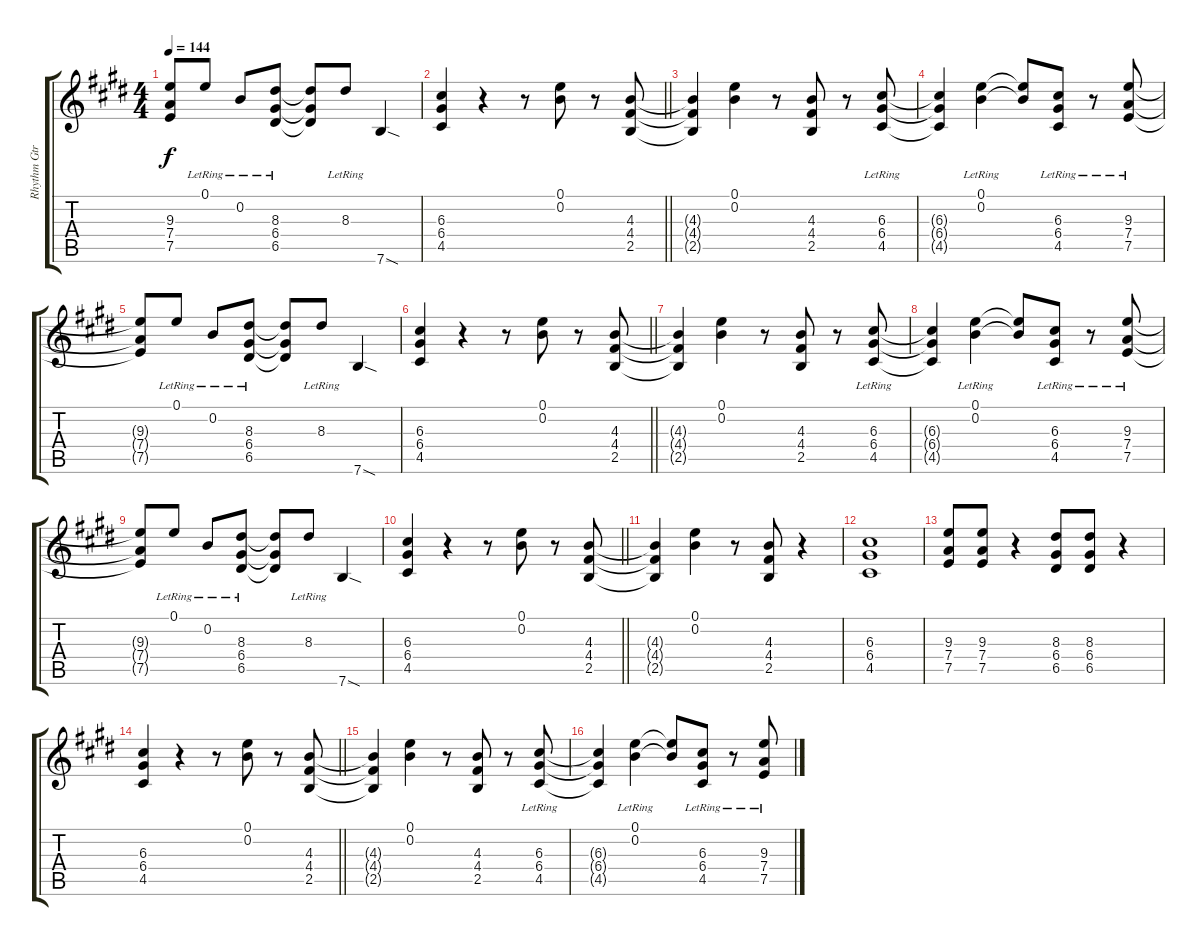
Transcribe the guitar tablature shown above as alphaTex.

\track ("Rhythm Gtr." "Rhythm Gtr") {instrument distortionguitar}
\staff {score tabs}
\tuning (E4 B3 G3 D3 A2 E2) {hide}
\ts (4 4)
\tempo 144
\clef g2
\ks c#minor
(9.3{t} 7.4{t} 7.5{t}).8{dy f} 0.1{lr}.8 0.2{lr}.8 (8.3{lr} 6.4{lr} 6.5{lr}).8 (8.3{t} 6.4{t} 6.5{t}).8 8.3{lr}.8 7.6{sod}.4 |
\barLineRight lightlight
(6.3 6.4 4.5).4 r.4 r.8 (0.1 0.2).8 r.8 (4.3 4.4 2.5).8 |
(4.3{t} 4.4{t} 2.5{t}).4 (0.1 0.2).4 r.8 (4.3 4.4 2.5).8 r.8 (6.3{lr} 6.4{lr} 4.5{lr}).8 |
(6.3{t} 6.4{t} 4.5{t}).4 (0.1{lr} 0.2{lr}).4 (0.1{t} 0.2{t}).8 (6.3{lr} 6.4{lr} 4.5{lr}).8 r.8 (9.3{lr} 7.4{lr} 7.5{lr}).8 |
(9.3{t} 7.4{t} 7.5{t}).8 0.1{lr}.8 0.2{lr}.8 (8.3{lr} 6.4{lr} 6.5{lr}).8 (8.3{t} 6.4{t} 6.5{t}).8 8.3{lr}.8 7.6{sod}.4 |
\barLineRight lightlight
(6.3 6.4 4.5).4 r.4 r.8 (0.1 0.2).8 r.8 (4.3 4.4 2.5).8 |
(4.3{t} 4.4{t} 2.5{t}).4 (0.1 0.2).4 r.8 (4.3 4.4 2.5).8 r.8 (6.3{lr} 6.4{lr} 4.5{lr}).8 |
(6.3{t} 6.4{t} 4.5{t}).4 (0.1{lr} 0.2{lr}).4 (0.1{t} 0.2{t}).8 (6.3{lr} 6.4{lr} 4.5{lr}).8 r.8 (9.3{lr} 7.4{lr} 7.5{lr}).8 |
(9.3{t} 7.4{t} 7.5{t}).8 0.1{lr}.8 0.2{lr}.8 (8.3{lr} 6.4{lr} 6.5{lr}).8 (8.3{t} 6.4{t} 6.5{t}).8 8.3{lr}.8 7.6{sod}.4 |
\barLineRight lightlight
(6.3 6.4 4.5).4 r.4 r.8 (0.1 0.2).8 r.8 (4.3 4.4 2.5).8 |
(4.3{t} 4.4{t} 2.5{t}).4 (0.1 0.2).4 r.8 (4.3 4.4 2.5).8 r.4 |
(6.3 6.4 4.5).1 |
(9.3 7.4 7.5).8 (9.3 7.4 7.5).8 r.4 (8.3 6.4 6.5).8 (8.3 6.4 6.5).8 r.4 |
\barLineRight lightlight
(6.3 6.4 4.5).4{volume 5} r.4 r.8 (0.1 0.2).8 r.8 (4.3 4.4 2.5).8 |
(4.3{t} 4.4{t} 2.5{t}).4 (0.1 0.2).4 r.8 (4.3 4.4 2.5).8 r.8 (6.3{lr} 6.4{lr} 4.5{lr}).8 |
(6.3{t} 6.4{t} 4.5{t}).4 (0.1{lr} 0.2{lr}).4 (0.1{t} 0.2{t}).8 (6.3{lr} 6.4{lr} 4.5{lr}).8 r.8 (9.3{lr} 7.4{lr} 7.5{lr}).8
